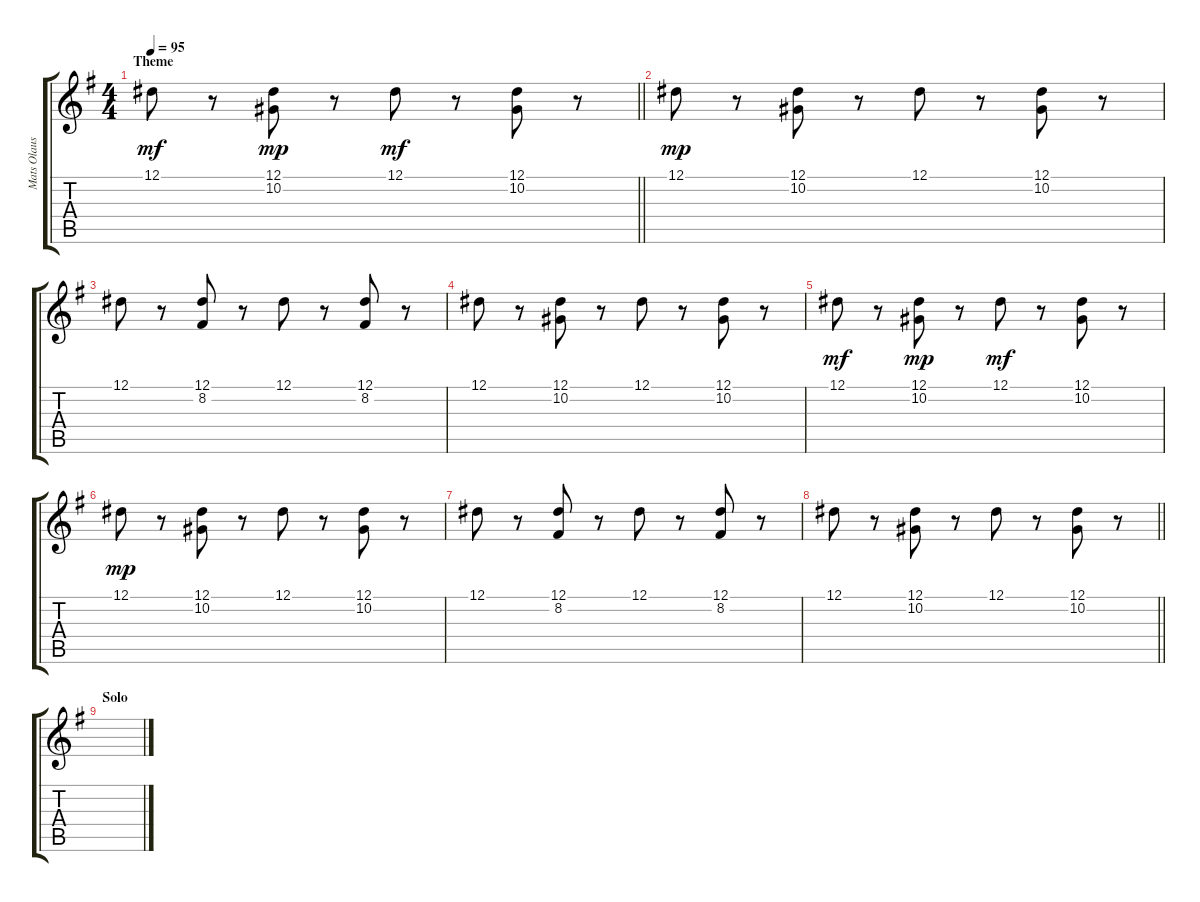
\track ("Mats Olausson" "Mats Olaus") {instrument stringensemble1}
\staff {score tabs}
\tuning (Eb4 Bb3 Gb3 Db3 Ab2 Eb2) {hide}
\ts (4 4)
\section ("" "Theme")
\tempo 95
\clef g2
\barLineRight lightlight
\ks g
12.1.8{dy mf} r.8 (12.1 10.2).8{dy mp} r.8 12.1.8{dy mf} r.8 (12.1 10.2).8 r.8 |
12.1.8{dy mp} r.8 (12.1 10.2).8 r.8 12.1.8 r.8 (12.1 10.2).8 r.8 |
12.1.8 r.8 (12.1 8.2).8 r.8 12.1.8 r.8 (12.1 8.2).8 r.8 |
12.1.8 r.8 (12.1 10.2).8 r.8 12.1.8 r.8 (12.1 10.2).8 r.8 |
12.1.8{dy mf} r.8 (12.1 10.2).8{dy mp} r.8 12.1.8{dy mf} r.8 (12.1 10.2).8 r.8 |
12.1.8{dy mp} r.8 (12.1 10.2).8 r.8 12.1.8 r.8 (12.1 10.2).8 r.8 |
12.1.8 r.8 (12.1 8.2).8 r.8 12.1.8 r.8 (12.1 8.2).8 r.8 |
\barLineRight lightlight
12.1.8 r.8 (12.1 10.2).8 r.8 12.1.8 r.8 (12.1 10.2).8 r.8 |
\section ("" "Solo")
